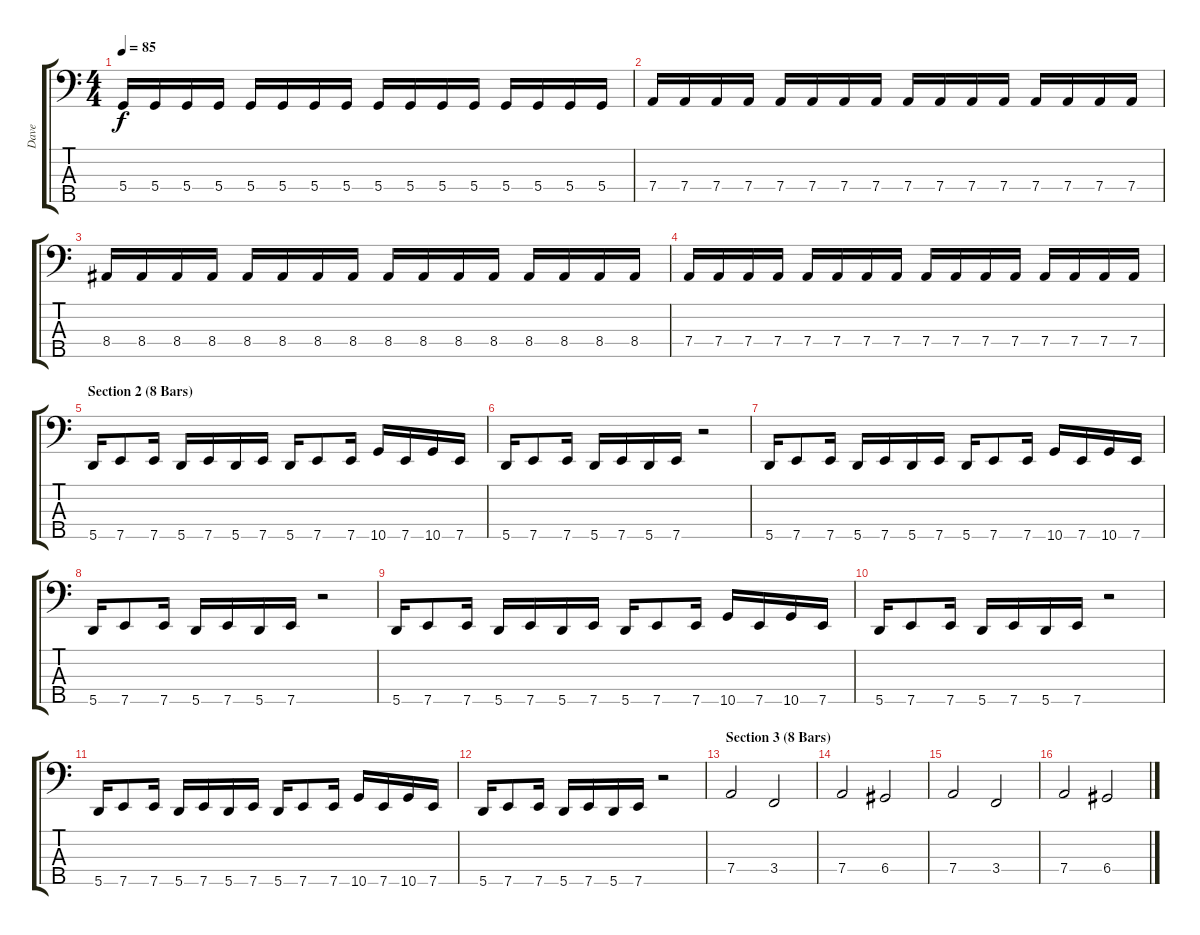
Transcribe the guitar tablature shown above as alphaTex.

\track ("Dave" "Dave") {instrument electricbasspick}
\staff {score tabs}
\tuning (F2 C2 G1 D1 A0) {hide}
\ts (4 4)
\tempo 85
\clef f4
\ks c
5.4.16{dy f} 5.4.16 5.4.16 5.4.16 5.4.16 5.4.16 5.4.16 5.4.16 5.4.16 5.4.16 5.4.16 5.4.16 5.4.16 5.4.16 5.4.16 5.4.16 |
7.4.16 7.4.16 7.4.16 7.4.16 7.4.16 7.4.16 7.4.16 7.4.16 7.4.16 7.4.16 7.4.16 7.4.16 7.4.16 7.4.16 7.4.16 7.4.16 |
8.4.16 8.4.16 8.4.16 8.4.16 8.4.16 8.4.16 8.4.16 8.4.16 8.4.16 8.4.16 8.4.16 8.4.16 8.4.16 8.4.16 8.4.16 8.4.16 |
7.4.16 7.4.16 7.4.16 7.4.16 7.4.16 7.4.16 7.4.16 7.4.16 7.4.16 7.4.16 7.4.16 7.4.16 7.4.16 7.4.16 7.4.16 7.4.16 |
\section ("" "Section 2 (8 Bars)")
5.5.16 7.5.8 7.5.16 5.5.16 7.5.16 5.5.16 7.5.16 5.5.16 7.5.8 7.5.16 10.5.16 7.5.16 10.5.16 7.5.16 |
5.5.16 7.5.8 7.5.16 5.5.16 7.5.16 5.5.16 7.5.16 r.2 |
5.5.16 7.5.8 7.5.16 5.5.16 7.5.16 5.5.16 7.5.16 5.5.16 7.5.8 7.5.16 10.5.16 7.5.16 10.5.16 7.5.16 |
5.5.16 7.5.8 7.5.16 5.5.16 7.5.16 5.5.16 7.5.16 r.2 |
5.5.16 7.5.8 7.5.16 5.5.16 7.5.16 5.5.16 7.5.16 5.5.16 7.5.8 7.5.16 10.5.16 7.5.16 10.5.16 7.5.16 |
5.5.16 7.5.8 7.5.16 5.5.16 7.5.16 5.5.16 7.5.16 r.2 |
5.5.16 7.5.8 7.5.16 5.5.16 7.5.16 5.5.16 7.5.16 5.5.16 7.5.8 7.5.16 10.5.16 7.5.16 10.5.16 7.5.16 |
5.5.16 7.5.8 7.5.16 5.5.16 7.5.16 5.5.16 7.5.16 r.2 |
\section ("" "Section 3 (8 Bars)")
7.4.2 3.4.2 |
7.4.2 6.4.2 |
7.4.2 3.4.2 |
7.4.2 6.4.2
